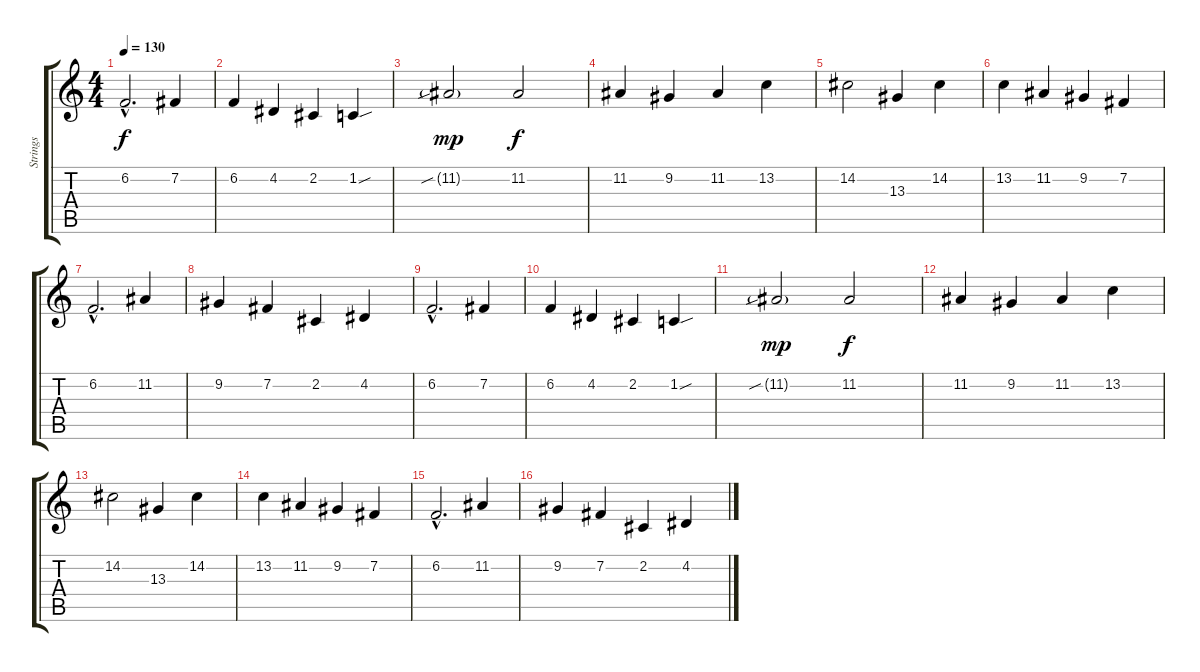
\track ("Strings" "Strings") {instrument violin}
\staff {score tabs}
\tuning (E4 B3 G3 D3 A2 E2) {hide}
\ts (4 4)
\tempo 130
\clef g2
\ks c
6.2{hac}.2{d dy f} 7.2.4 |
6.2.4 4.2.4 2.2.4 1.2{sou}.4 |
11.2{sib g}.2{dy mp} 11.2.2{dy f} |
11.2.4 9.2.4 11.2.4 13.2.4 |
14.2.2 13.3.4 14.2.4 |
13.2.4 11.2.4 9.2.4 7.2.4 |
6.2{hac}.2{d} 11.2.4 |
9.2.4 7.2.4 2.2.4 4.2.4 |
6.2{hac}.2{d} 7.2.4 |
6.2.4 4.2.4 2.2.4 1.2{sou}.4 |
11.2{sib g}.2{dy mp} 11.2.2{dy f} |
11.2.4 9.2.4 11.2.4 13.2.4 |
14.2.2 13.3.4 14.2.4 |
13.2.4 11.2.4 9.2.4 7.2.4 |
6.2{hac}.2{d} 11.2.4 |
9.2.4 7.2.4 2.2.4 4.2.4
